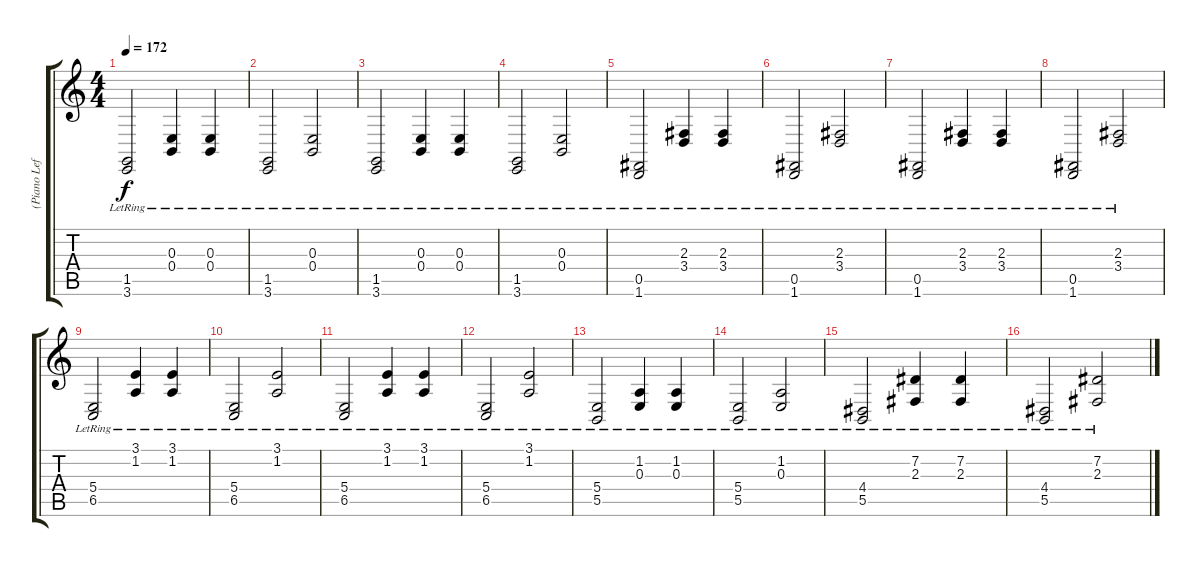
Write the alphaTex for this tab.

\track ("(Piano Left)" "(Piano Lef") {instrument electricpiano1}
\staff {score tabs}
\tuning (Db4 Ab3 E3 B2 Gb2 Db2) {hide}
\ts (4 4)
\tempo 172
\clef g2
\ks c
(1.5{lr} 3.6{lr}).2{dy f instrument electricpiano1} (0.3{lr} 0.4{lr}).4 (0.3{lr} 0.4{lr}).4 |
(1.5{lr} 3.6{lr}).2 (0.3{lr} 0.4{lr}).2 |
(1.5{lr} 3.6{lr}).2 (0.3{lr} 0.4{lr}).4 (0.3{lr} 0.4{lr}).4 |
(1.5{lr} 3.6{lr}).2 (0.3{lr} 0.4{lr}).2 |
(0.5{lr} 1.6{lr}).2 (2.3{lr} 3.4{lr}).4 (2.3{lr} 3.4{lr}).4 |
(0.5{lr} 1.6{lr}).2 (2.3{lr} 3.4{lr}).2 |
(0.5{lr} 1.6{lr}).2 (2.3{lr} 3.4{lr}).4 (2.3{lr} 3.4{lr}).4 |
(0.5{lr} 1.6{lr}).2 (2.3{lr} 3.4{lr}).2 |
(5.4{lr} 6.5{lr}).2 (3.1{lr} 1.2{lr}).4 (3.1{lr} 1.2{lr}).4 |
(5.4{lr} 6.5{lr}).2 (3.1{lr} 1.2{lr}).2 |
(5.4{lr} 6.5{lr}).2 (3.1{lr} 1.2{lr}).4 (3.1{lr} 1.2{lr}).4 |
(5.4{lr} 6.5{lr}).2 (3.1{lr} 1.2{lr}).2 |
(5.4{lr} 5.5{lr}).2 (1.2{lr} 0.3{lr}).4 (1.2{lr} 0.3{lr}).4 |
(5.4{lr} 5.5{lr}).2 (1.2{lr} 0.3{lr}).2 |
(4.4{lr} 5.5{lr}).2 (7.2{lr} 2.3{lr}).4 (7.2{lr} 2.3{lr}).4 |
(4.4{lr} 5.5{lr}).2 (7.2{lr} 2.3{lr}).2
